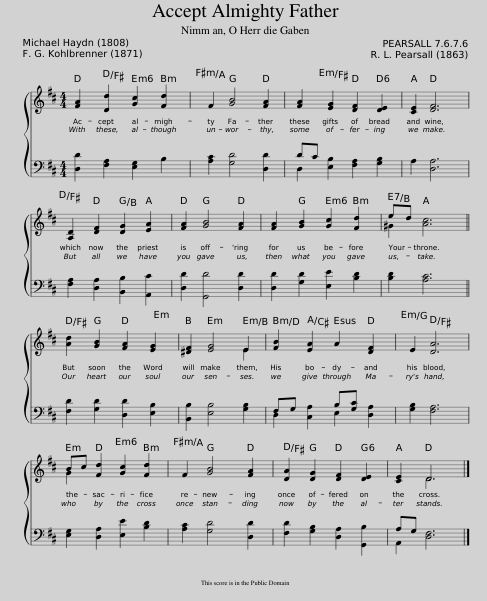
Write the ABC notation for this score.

X:1
%%score { ( 1 4 ) | ( 2 3 ) }
L:1/8
M:4/4
I:linebreak $
K:D
V:1 treble
V:4 treble
V:2 bass
V:3 bass
V:1
 [FA]2 [Dd]2 [Gc]2 [Fd]2 | F2 [GB]4 [FA]2 | [FA]2 [EG]2 [DF]2 [DE]2 | [CE]2 [DF]6 |$ [A,D]2 [DF]2 [DG]2 [EA]2 | %5
 [FA]2 [GB]4 [FA]2 | [FA]2 [GB]2 [Gc]2 [Fd]2 | ed [Ac]6 ||$ [Ad]2 [GB]2 [FA]2 [EG]2 | [^DF]2 [EG]4 E2 | %10
 [FB]2 [EA]2 A2 [DF]2 | E2 [DA]6 |$ Bc [Fd]2 [Gc]2 [Fd]2 | F2 [GB]4 [FA]2 | [DA]2 [DG]2 [DF]2 [DE]2 | %15
 [CE]2 D6 |] %16
V:2
 [D,D]2 [F,A,]2 [E,G,]2 B,2 | [A,C]2 [G,D]4 [D,D]2 | DC [E,B,]2 [F,A,]2 [G,B,]2 | A,2 [D,A,]6 |$ [F,A,]2 [D,A,]2 [B,,B,]2 [A,,C]2 | %5
 [D,D]2 [G,,D]4 [D,D]2 | [D,D]2 [G,D]2 [E,E]2 [B,D]2 | [B,D]2 [A,C]6 ||$ [F,D]2 [G,D]2 [D,D]2 [E,B,]2 | [B,,B,]2 [E,B,]4 [G,B,]2 | %10
 F,G, [C,A,]2 B,[G,C] [D,A,]2 | [G,B,]2 [F,A,]6 |$ [E,G,]2 [D,A,]2 [E,E]2 [B,D]2 | [A,C]2 [G,D]4 [D,D]2 | [F,D]2 [G,B,]2 [D,A,]2 [G,,B,]2 | %15
 A,G, [D,F,]6 |] %16
V:3
 x8 | x8 | D,2 x6 | x8 |$ x8 | %5
 x8 | x8 | x8 ||$ x8 | x8 | %10
 D,2 x2 E,2 x2 | x8 |$ x8 | x8 | x8 | %15
 A,,2 x6 |] %16
V:4
 x8 | x8 | x8 | x8 |$ x8 | %5
 x8 | x8 | ^G2 x6 ||$ x8 | x6 E2 | %10
 x8 | x8 |$ G2 x6 | x8 | x8 | %15
 x2 D6 |] %16
